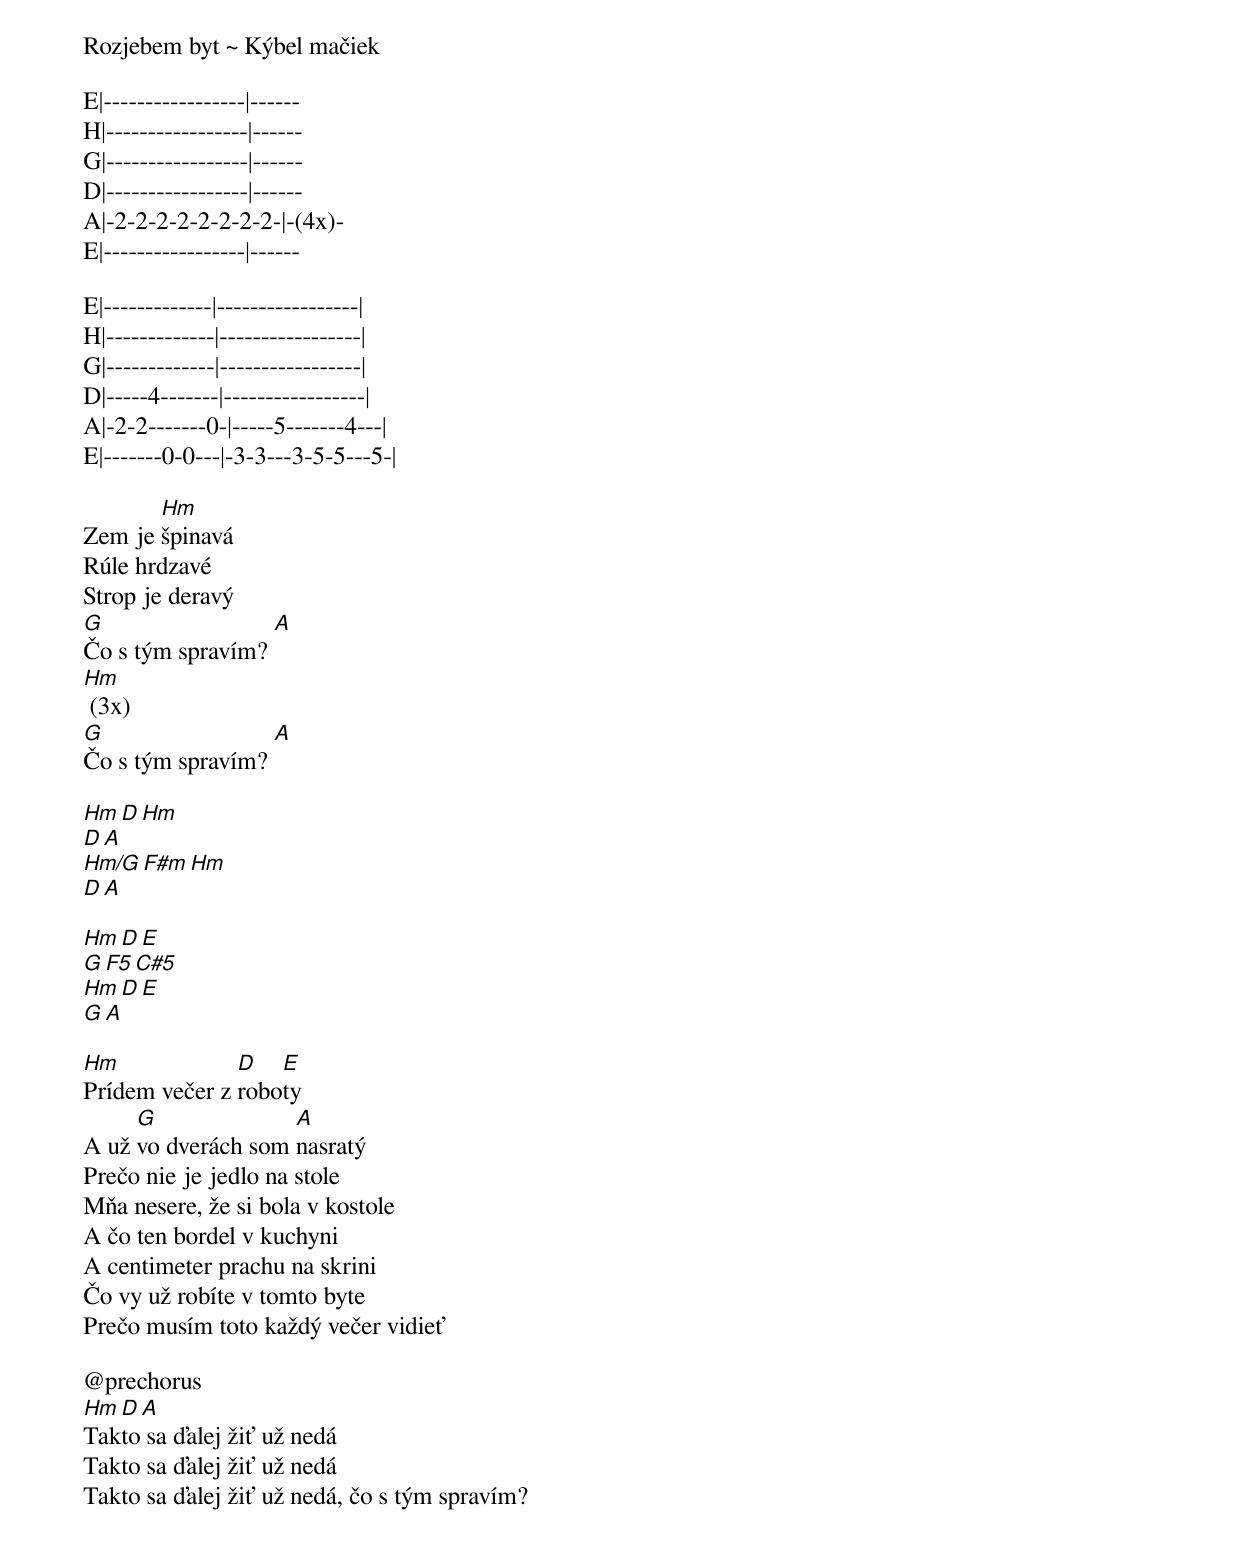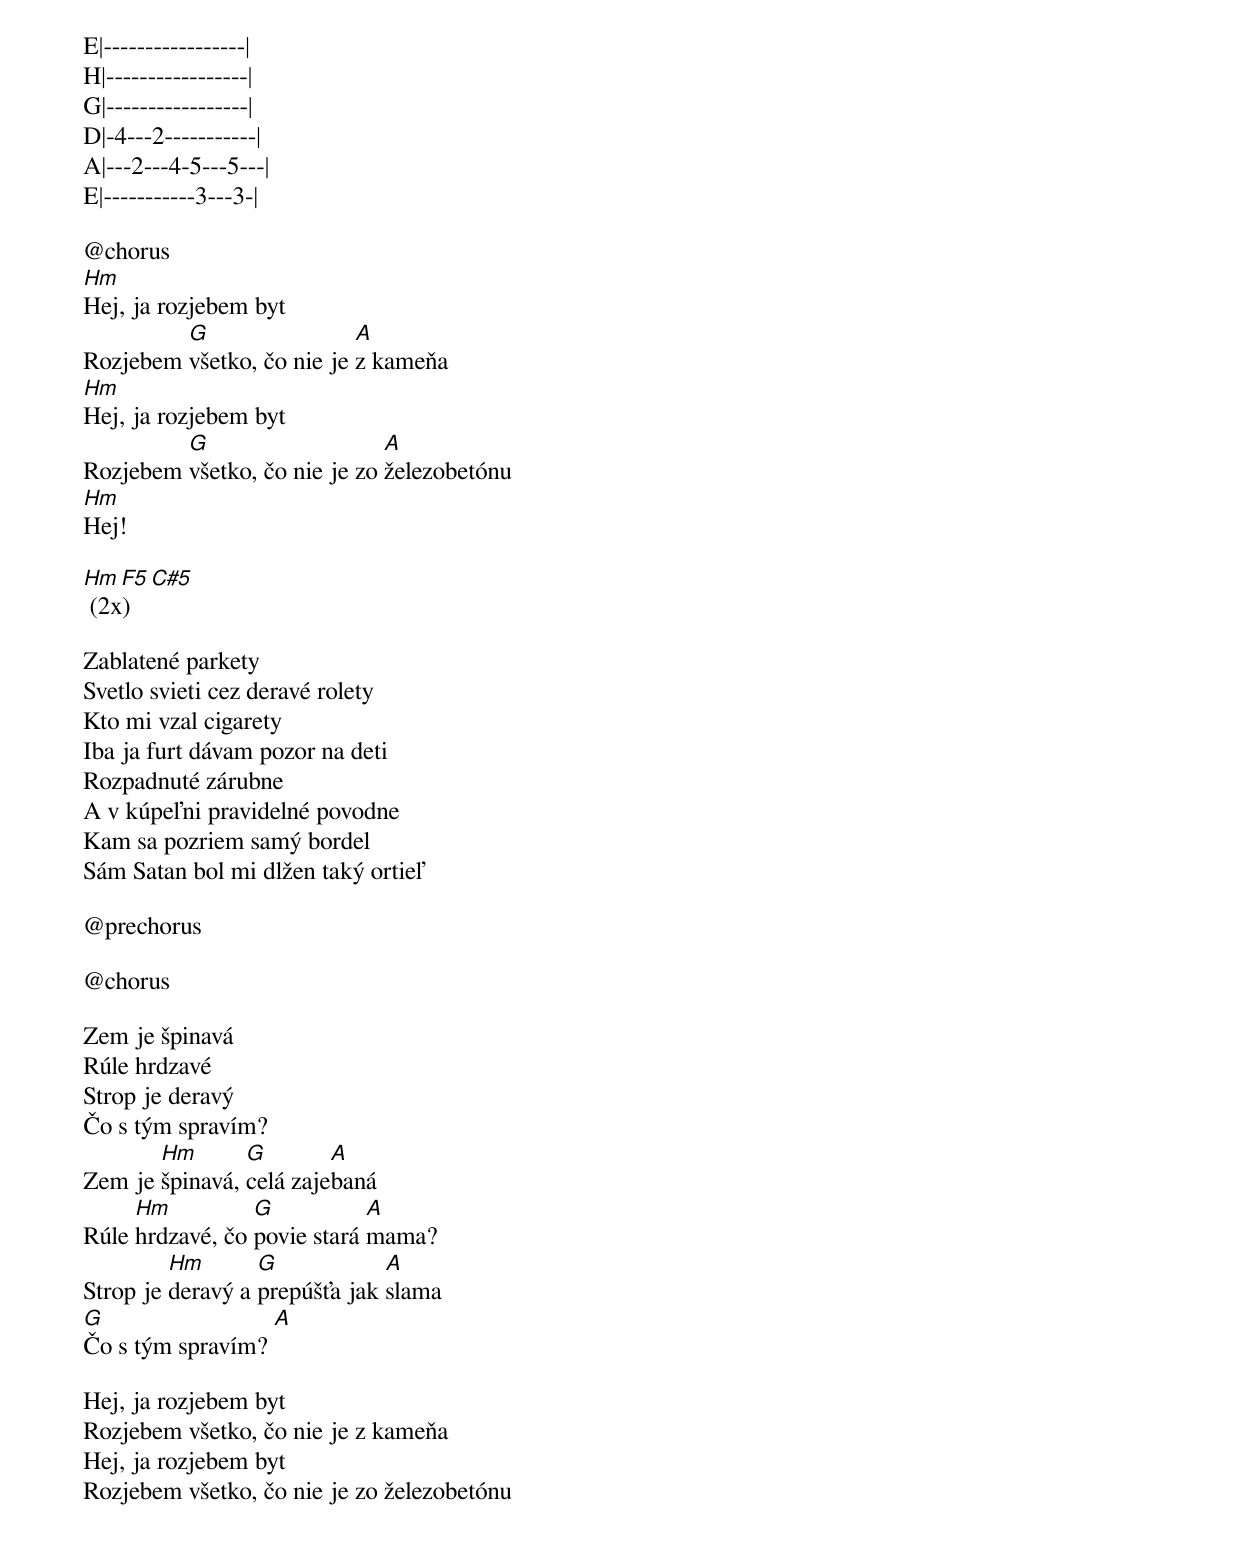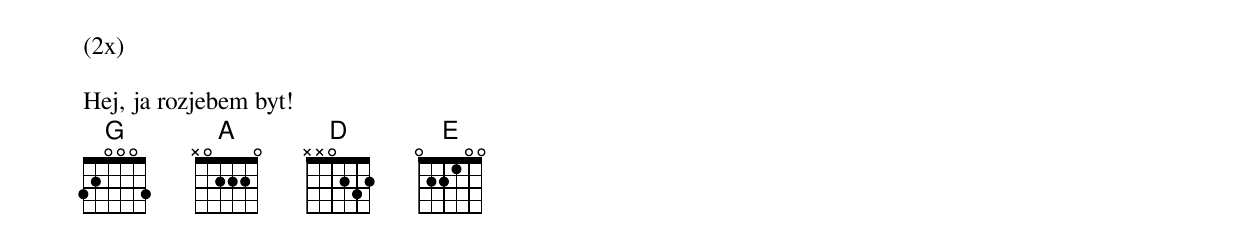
Rozjebem byt ~ Kýbel mačiek

E|-----------------|------
H|-----------------|------
G|-----------------|------
D|-----------------|------
A|-2-2-2-2-2-2-2-2-|-(4x)-
E|-----------------|------

E|-------------|-----------------|
H|-------------|-----------------|
G|-------------|-----------------|
D|-----4-------|-----------------|
A|-2-2-------0-|-----5-------4---|
E|-------0-0---|-3-3---3-5-5---5-|

Zem je [Hm]špinavá
Rúle hrdzavé
Strop je deravý
[G]Čo s tým spravím? [A]
[Hm] (3x)
[G]Čo s tým spravím? [A]

[Hm D Hm]
[D A]
[Hm/G F#m Hm]
[D A]

[Hm D E]
[G F5 C#5]
[Hm D E]
[G A]

[Hm]Prídem večer z [D]robo[E]ty
A už [G]vo dverách som [A]nasratý
Prečo nie je jedlo na stole
Mňa nesere, že si bola v kostole
A čo ten bordel v kuchyni
A centimeter prachu na skrini
Čo vy už robíte v tomto byte
Prečo musím toto každý večer vidieť

@prechorus
[Hm D A]
Takto sa ďalej žiť už nedá
Takto sa ďalej žiť už nedá
Takto sa ďalej žiť už nedá, čo s tým spravím?

E|-----------------|
H|-----------------|
G|-----------------|
D|-4---2-----------|
A|---2---4-5---5---|
E|-----------3---3-|

@chorus
[Hm]Hej, ja rozjebem byt
Rozjebem [G]všetko, čo nie je [A]z kameňa
[Hm]Hej, ja rozjebem byt
Rozjebem [G]všetko, čo nie je zo [A]železobetónu
[Hm]Hej!

[Hm F5 C#5] (2x)

Zablatené parkety
Svetlo svieti cez deravé rolety
Kto mi vzal cigarety
Iba ja furt dávam pozor na deti
Rozpadnuté zárubne
A v kúpeľni pravidelné povodne
Kam sa pozriem samý bordel
Sám Satan bol mi dlžen taký ortieľ

@prechorus

@chorus

Zem je špinavá
Rúle hrdzavé
Strop je deravý
Čo s tým spravím?
Zem je [Hm]špinavá, [G]celá zaje[A]baná
Rúle [Hm]hrdzavé, čo [G]povie stará [A]mama?
Strop je [Hm]deravý a [G]prepúšťa jak [A]slama
[G]Čo s tým spravím? [A]

Hej, ja rozjebem byt
Rozjebem všetko, čo nie je z kameňa
Hej, ja rozjebem byt
Rozjebem všetko, čo nie je zo železobetónu
(2x)

Hej, ja rozjebem byt!
